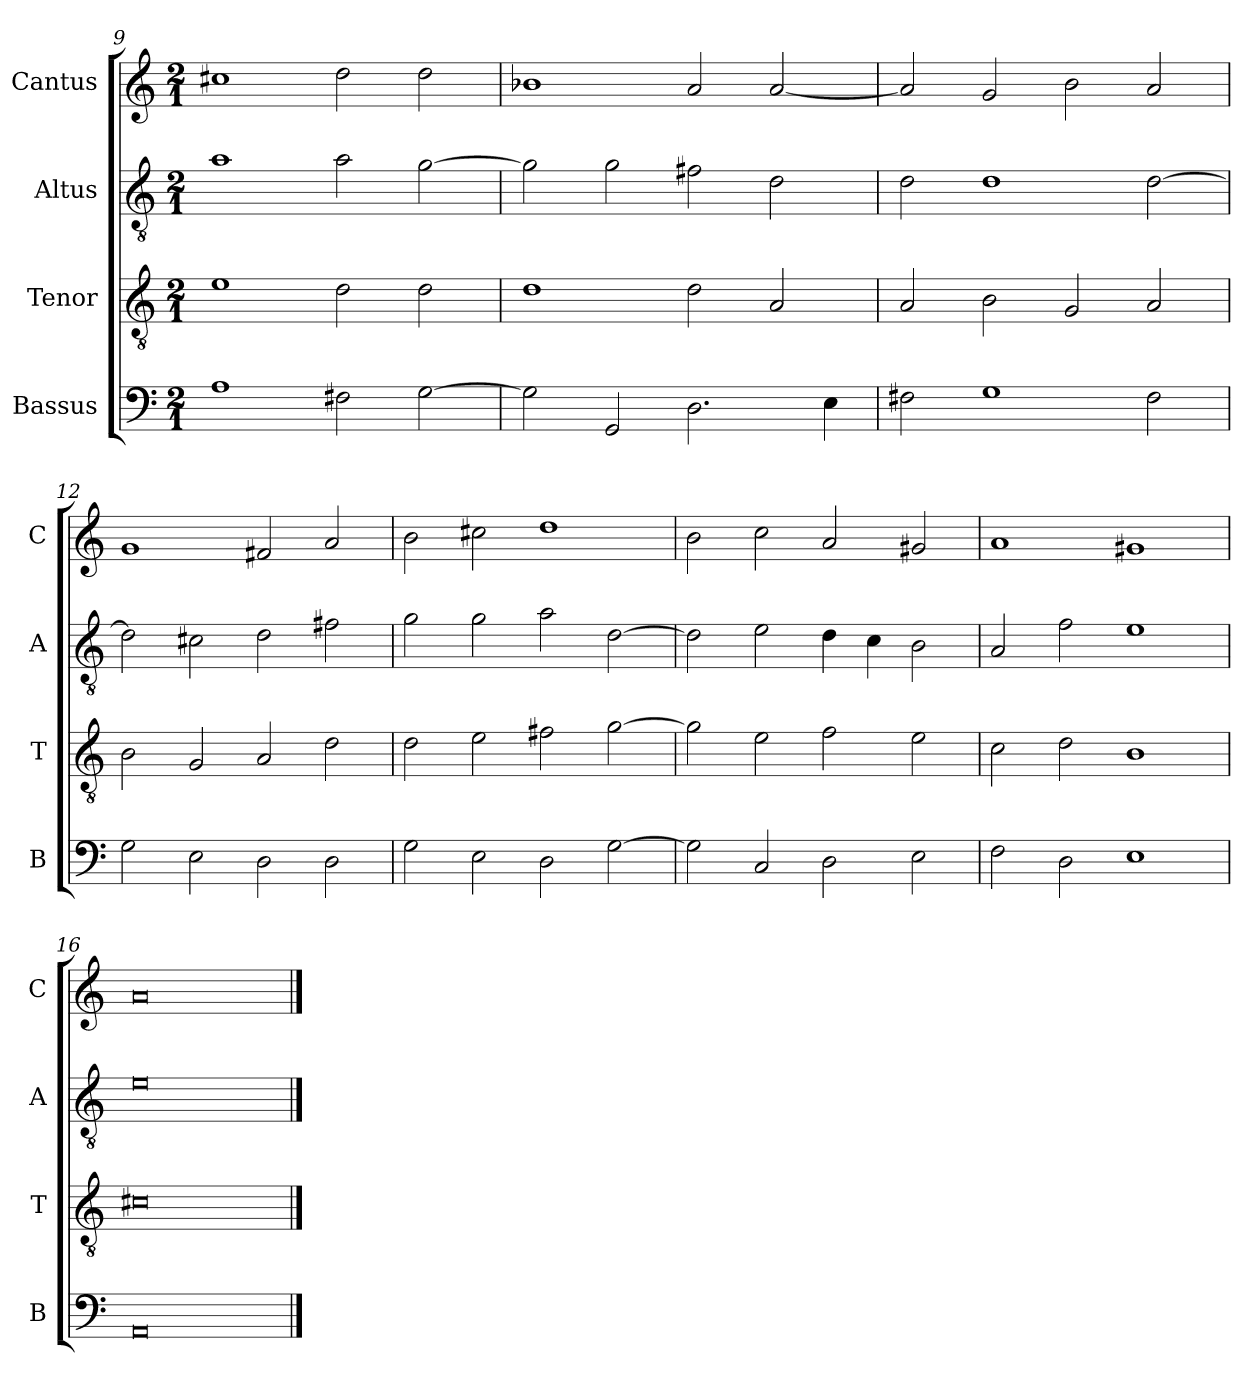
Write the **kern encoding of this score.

**kern	**kern	**kern	**kern
*part4	*part3	*part2	*part1
*staff4	*staff3	*staff2	*staff1
*I"Bassus	*I"Tenor	*I"Altus	*I"Cantus
*I'B	*I'T	*I'A	*I'C
*clefF4	*clefGv2	*clefGv2	*clefG2
*k[]	*k[]	*k[]	*k[]
*M2/1	*M2/1	*M2/1	*M2/1
=9	=9	=9	=9
1A	1e	1a	1cc#X
2F#X	2d	2a	2dd
[2G	2d	[2g	2dd
=10	=10	=10	=10
2G]	1d	2g]	1b-X
2GG	.	2g	.
2.D	2d	2f#X	2a
.	2A	2d	[2a
4E	.	.	.
=11	=11	=11	=11
2F#X	2A	2d	2a]
1G	2B	1d	2g
.	2G	.	2b
2F#	2A	[2d	2a
=12	=12	=12	=12
2G	2B	2d]	1g
2E	2G	2c#X	.
2D	2A	2d	2f#X
2D	2d	2f#X	2a
=13	=13	=13	=13
2G	2d	2g	2b
2E	2e	2g	2cc#X
2D	2f#X	2a	1dd
[2G	[2g	[2d	.
=14	=14	=14	=14
2G]	2g]	2d]	2b
2C	2e	2e	2cc
2D	2f	4d	2a
.	.	4c	.
2E	2e	2B	2g#X
=15	=15	=15	=15
2F	2c	2A	1a
2D	2d	2f	.
1E	1B	1e	1g#X
=16	=16	=16	=16
0AA	0c#X	0e	0a
==	==	==	==
*-	*-	*-	*-
